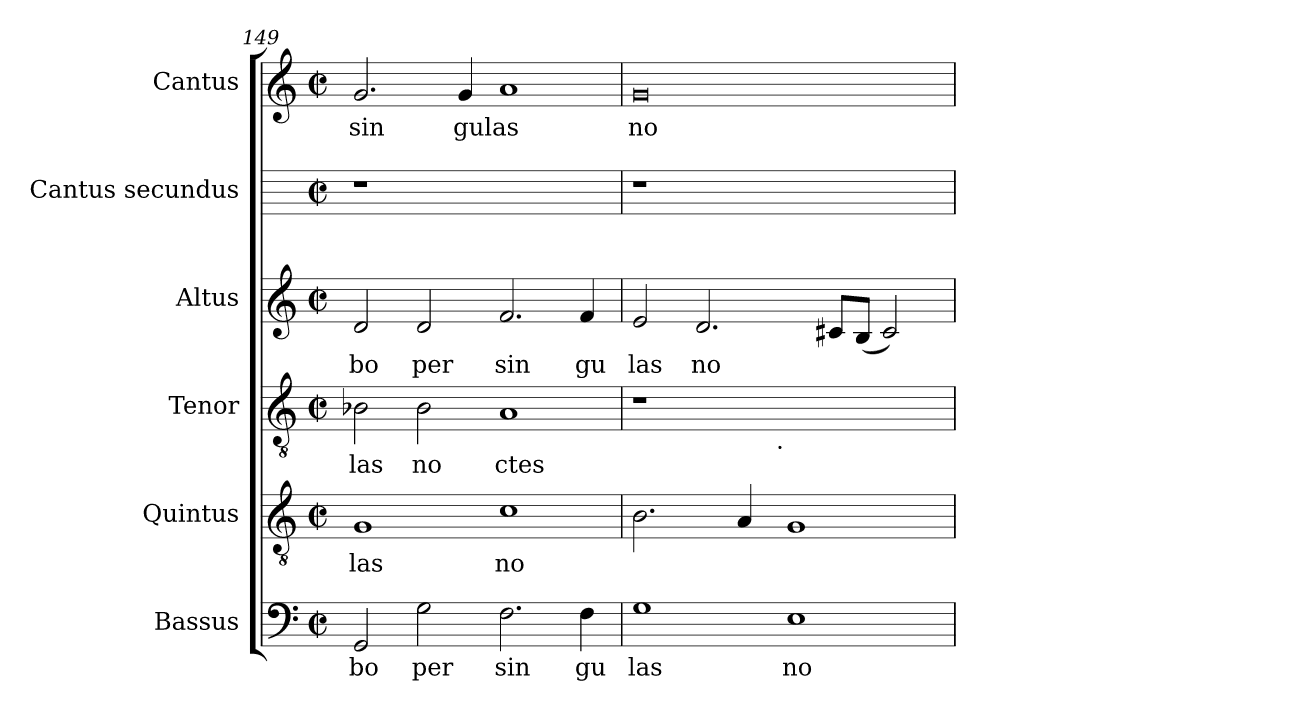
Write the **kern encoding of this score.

**kern	**text	**kern	**text	**kern	**text	**kern	**text	**kern	**kern	**text
*part6	*part6	*part5	*part5	*part4	*part4	*part3	*part3	*part2	*part1	*part1
*staff6	*staff6	*staff5	*staff5	*staff4	*staff4	*staff3	*staff3	*staff2	*staff1	*staff1
*I"Bassus	*	*I"Quintus	*	*I"Tenor	*	*I"Altus	*	*I"Cantus  secundus	*I"Cantus	*
*I'B	*	*I'Q	*	*I'T	*	*I'A	*	*	*I'C	*
*clefF4	*	*clefGv2	*	*clefGv2	*	*clefG2	*	*	*clefG2	*
*k[]	*	*k[]	*	*k[]	*	*k[]	*	*k[]	*k[]	*
*C:	*	*C:	*	*C:	*	*C:	*	*C:	*C:	*
*M2/2	*	*M2/2	*	*M2/2	*	*M2/2	*	*M2/2	*M2/2	*
*met(c|)	*	*met(c|)	*	*met(c|)	*	*met(c|)	*	*met(c|)	*met(c|)	*
=149	=149	=149	=149	=149	=149	=149	=149	=149	=149	=149
!	!LO:LY:b:cj	!	!LO:LY:b:cj	!	!LO:LY:b:cj	!	!LO:LY:b:cj	!	!	!LO:LY:b:cj
2GG/	bo	1G	las	2B-X\	las	2d/	bo	1r	2.g/	sin
!	!LO:LY:b:cj	!	!	!	!LO:LY:b:cj	!	!LO:LY:b:cj	!	!	!
2G\	per	.	.	2B-\	no	2d/	per	.	.	.
!	!	!	!	!	!	!	!	!	!	!LO:LY:b:cj
.	.	.	.	.	.	.	.	.	4g/	gulas
!	!LO:LY:b:cj	!	!LO:LY:b:cj	!	!LO:LY:b:cj	!	!LO:LY:b:cj	!	!	!LO:LY:b:cj
2.F\	sin	1c	no	1A	ctes	2.f/	sin	1ryy	1a	.
!	!LO:LY:b:cj	!	!	!	!	!	!LO:LY:b:cj	!	!	!
4F\	gu	.	.	.	.	4f/	gu	.	.	.
!!LO:PB:g=z
=150	=150	=150	=150	=150	=150	=150	=150	=150	=150	=150
!	!LO:LY:b:cj	!	!LO:LY:b:cj	!	!	!	!LO:LY:b:cj	!	!	!LO:LY:b:cj
*	*	*	*	*^	*	*	*	*	*	*
1G	las	2.B\	.	1r	2ryy	.	2e/	las	1r	0g	no
!	!	!	!	!	!	!	!	!LO:LY:b:cj	!	!	!
.	.	.	.	.	4...ryy	.	2.d/	no	.	.	.
!	!	!	!LO:LY:b:cj	!	!	!	!	!	!	!	!
.	.	4A/	.	.	.	.	.	.	.	.	.
!	!	!	!	!	!LO:TX:b:t=.	!	!	!	!	!	!
.	.	.	.	.	1ryy	.	.	.	.	.	.
!	!LO:LY:b:cj	!	!LO:LY:b:cj	!	!	!	!	!	!	!	!
1E	no	1G	.	1ryy	.	.	.	.	1ryy	.	.
!	!	!	!	!	!	!	!	!LO:LY:b:cj	!	!	!
.	.	.	.	.	.	.	8c#/L	.	.	.	.
!	!	!	!	!	!	!	!	!LO:LY:b:cj	!	!	!
.	.	.	.	.	.	.	(>8B/J	.	.	.	.
!	!	!	!	!	!	!	!	!LO:LY:b:cj	!	!	!
.	.	.	.	.	.	.	2c#/)	.	.	.	.
.	.	.	.	.	32ryy	.	.	.	.	.	.
*	*	*	*	*v	*v	*	*	*	*	*	*
=	=	=	=	=	=	=	=	=	=	=
*-	*-	*-	*-	*-	*-	*-	*-	*-	*-	*-
